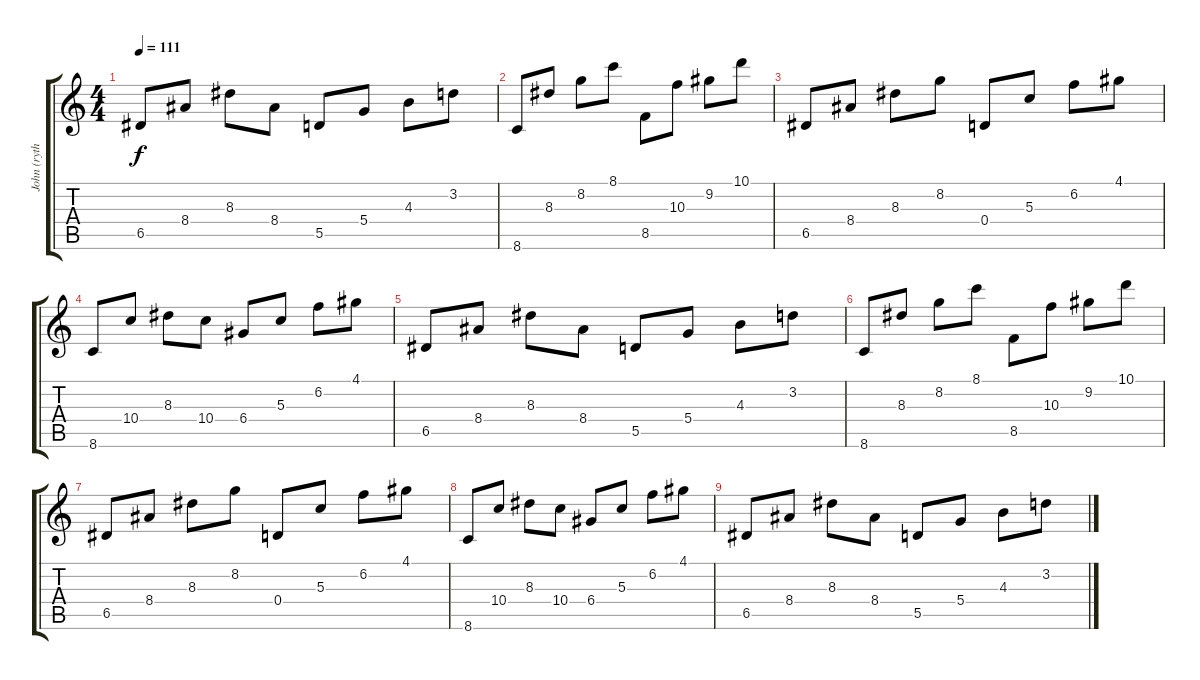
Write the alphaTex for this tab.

\track ("John (rythm)" "John (ryth") {instrument electricguitarclean}
\staff {score tabs}
\tuning (E4 B3 G3 D3 A2 E2) {hide}
\ts (4 4)
\tempo 111
\clef g2
\ks c
6.5.8{dy f} 8.4.8 8.3.8 8.4.8 5.5.8 5.4.8 4.3.8 3.2.8 |
8.6.8 8.3.8 8.2.8 8.1.8 8.5.8 10.3.8 9.2.8 10.1.8 |
6.5.8 8.4.8 8.3.8 8.2.8 0.4.8 5.3.8 6.2.8 4.1.8 |
8.6.8 10.4.8 8.3.8 10.4.8 6.4.8 5.3.8 6.2.8 4.1.8 |
6.5.8 8.4.8 8.3.8 8.4.8 5.5.8 5.4.8 4.3.8 3.2.8 |
8.6.8 8.3.8 8.2.8 8.1.8 8.5.8 10.3.8 9.2.8 10.1.8 |
6.5.8 8.4.8 8.3.8 8.2.8 0.4.8 5.3.8 6.2.8 4.1.8 |
8.6.8 10.4.8 8.3.8 10.4.8 6.4.8 5.3.8 6.2.8 4.1.8 |
6.5.8 8.4.8 8.3.8 8.4.8 5.5.8 5.4.8 4.3.8 3.2.8
